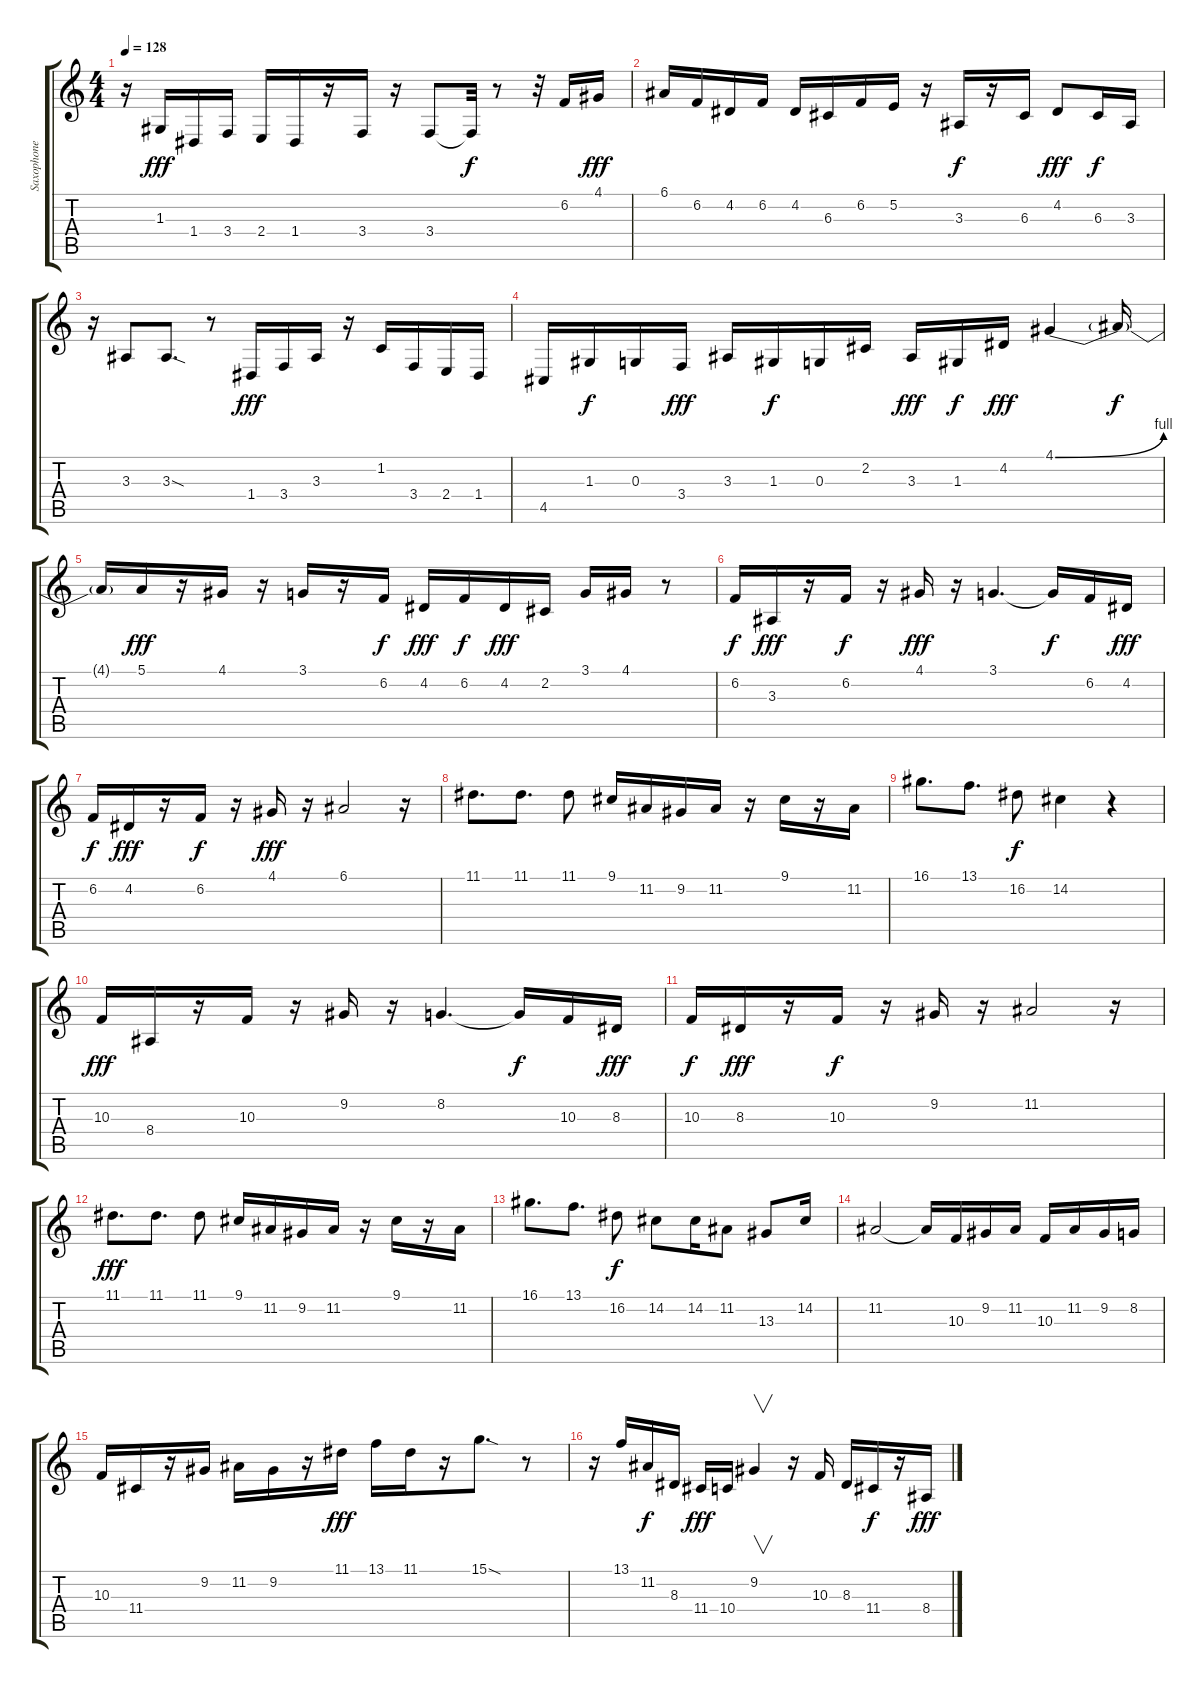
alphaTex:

\track ("Saxophone" "Saxophone") {instrument altosax}
\staff {score tabs}
\tuning (E4 B3 G3 D3 A2 E2) {hide}
\ts (4 4)
\tempo 128
\clef g2
\ks c
r.16{dy fff} 1.3.16 1.4.16 3.4.16 2.4.16 1.4.16 r.16 3.4.16 r.16 3.4.8 3.4{t}.32{dy f} r.8 r.32 6.2.16 4.1.16{dy fff} |
6.1.16 6.2.16 4.2.16 6.2.16 4.2.16 6.3.16 6.2.16 5.2.16 r.16 3.3.16{dy f} r.16 6.3.16 4.2.8{dy fff} 6.3.16{dy f} 3.3.16 |
r.16 3.3.8 3.3{sod}.8{d} r.8 1.4.16{dy fff} 3.4.16 3.3.16 r.16 1.2.16 3.4.16 2.4.16 1.4.16 |
4.5.16 1.3.16{dy f} 0.3.16 3.4.16{dy fff} 3.3.16 1.3.16{dy f} 0.3.16 2.2.16 3.3.16{dy fff} 1.3.16{dy f} 4.2.16{dy fff} 4.1{be (bend 0 0 60 4)}.4 4.1{t}.16{dy f} |
4.1{t}.16 5.1.16{dy fff} r.16 4.1.16 r.16 3.1.16 r.16 6.2.16{dy f} 4.2.16{dy fff} 6.2.16{dy f} 4.2.16{dy fff} 2.2.16 3.1.16 4.1.16 r.8 |
6.2.16{dy f} 3.3.16{dy fff} r.16 6.2.16{dy f} r.16 4.1.16{dy fff} r.16 3.1.4{d} 3.1{t}.16{dy f} 6.2.16 4.2.16{dy fff} |
6.2.16{dy f} 4.2.16{dy fff} r.16 6.2.16{dy f} r.16 4.1.16{dy fff} r.16 6.1.2 r.16 |
11.1.8{d} 11.1.8{d} 11.1.8 9.1.16 11.2.16 9.2.16 11.2.16 r.16 9.1.16 r.16 11.2.16 |
16.1.8{d} 13.1.8{d} 16.2.8{dy f} 14.2.4 r.4 |
10.3.16{dy fff} 8.4.16 r.16 10.3.16 r.16 9.2.16 r.16 8.2.4{d} 8.2{t}.16{dy f} 10.3.16 8.3.16{dy fff} |
10.3.16{dy f} 8.3.16{dy fff} r.16 10.3.16{dy f} r.16 9.2.16 r.16 11.2.2 r.16 |
11.1.8{d dy fff} 11.1.8{d} 11.1.8 9.1.16 11.2.16 9.2.16 11.2.16 r.16 9.1.16 r.16 11.2.16 |
16.1.8{d} 13.1.8{d} 16.2.8{dy f} 14.2.8 14.2.16 11.2.8 13.3.8 14.2.16 |
11.2.2 11.2{t}.16 10.3.16 9.2.16 11.2.16 10.3.16 11.2.16 9.2.16 8.2.16 |
10.3.16 11.4.16 r.16 9.2.16 11.2.16 9.2.16 r.16 11.1.16{dy fff} 13.1.16 11.1.16 r.16 15.1{sod}.8{d} r.8 |
r.16 13.1.16 11.2.16{dy f} 8.3.16 11.4.16{dy fff} 10.4.16 9.2.4{v} r.16 10.3.16 8.3.16 11.4.16{dy f} r.16 8.4.16{dy fff}
